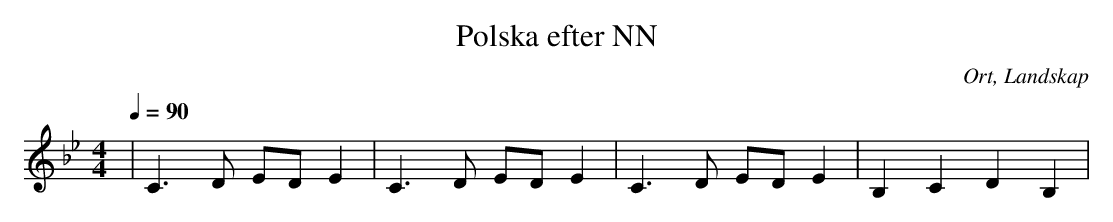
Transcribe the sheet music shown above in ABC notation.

X:1
T:Polska efter NN
O:Ort, Landskap
M:4/4
L:1/4
Q: 90
K:Bb
| C3/2D/2 E/2D/2 E | C3/2D/2 E/2D/2 E | C3/2D/2 E/2D/2 E | B,C DB, |
